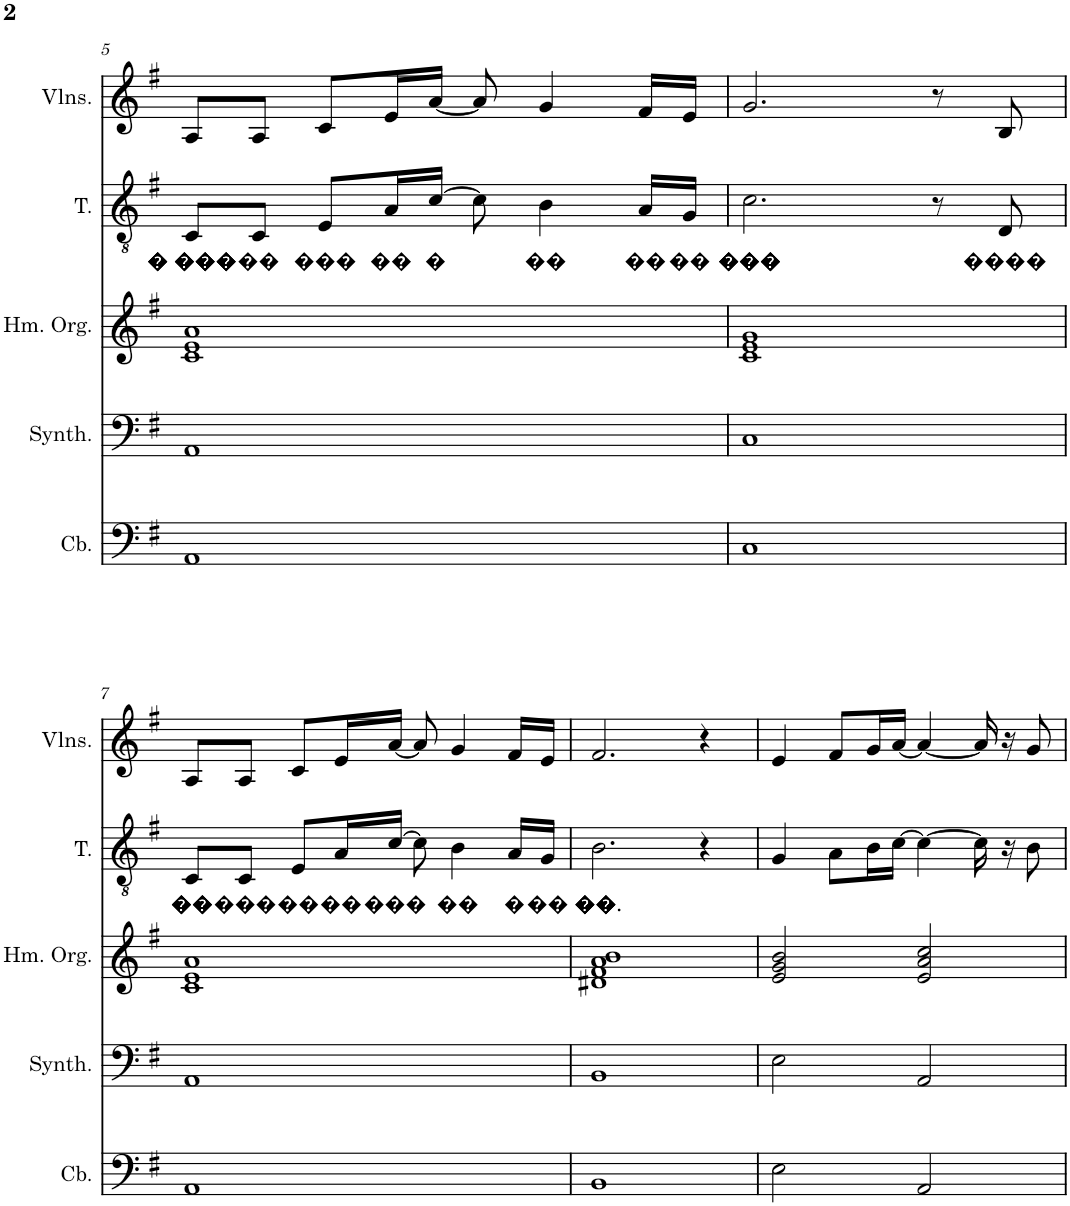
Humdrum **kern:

**kern	**kern	**kern	**kern	**text	**kern
*part5	*part4	*part3	*part2	*part2	*part1
*staff5	*staff4	*staff3	*staff2	*staff2	*staff1
*I"Contrabass	*I"Pad Synthesizer, PL	*I"Hammond Organ, PR	*I"Tenor, T/B	*	*I"Violins, S/A
*I'Cb.	*I'Synth.	*I'Hm. Org.	*I'T.	*	*I'Vlns.
!!LO:PB:g=z
*clefF4	*clefF4	*clefG2	*clefGv2	*	*clefG2
*Trd7c12	*	*	*	*	*
*k[f#]	*k[f#]	*k[f#]	*k[f#]	*	*k[f#]
*M4/4	*M4/4	*M4/4	*M4/4	*	*M4/4
=5	=5	=5	=5	=5	=5
!	!	!	!	!LO:LY:b	!
1AA	1AA	1c 1e 1a	8C/L	� ���	8A/L
!	!	!	!	!LO:LY:b	!
.	.	.	8C/J	��	8A/J
!	!	!	!	!LO:LY:b	!
.	.	.	8E/L	���	8c/L
!	!	!	!	!LO:LY:b	!
.	.	.	16A/L	��	16e/L
!	!	!	!	!LO:LY:b	!
.	.	.	[16c/JJ	�	[16a/JJ
.	.	.	8c\]	.	8a/]
!	!	!	!	!LO:LY:b	!
.	.	.	4B\	��	4g/
!	!	!	!	!LO:LY:b	!
.	.	.	16A/LL	��	16f#/LL
!	!	!	!	!LO:LY:b	!
.	.	.	16G/JJ	��	16e/JJ
=6	=6	=6	=6	=6	=6
!	!	!	!	!LO:LY:b	!
1C	1C	1c 1e 1g	2.c\	���	2.g/
.	.	.	8r	.	8r
!	!	!	!	!LO:LY:b	!
.	.	.	8D/	����	8B/
!!LO:LB:g=z
=7	=7	=7	=7	=7	=7
!	!	!	!	!LO:LY:b	!
1AA	1AA	1c 1e 1a	8C/L	��	8A/L
!	!	!	!	!LO:LY:b	!
.	.	.	8C/J	���	8A/J
!	!	!	!	!LO:LY:b	!
.	.	.	8E/L	��	8c/L
!	!	!	!	!LO:LY:b	!
.	.	.	16A/L	��	16e/L
!	!	!	!	!LO:LY:b	!
.	.	.	[16c/JJ	���	[16a/JJ
.	.	.	8c\]	.	8a/]
!	!	!	!	!LO:LY:b	!
.	.	.	4B\	��	4g/
!	!	!	!	!LO:LY:b	!
.	.	.	16A/LL	�	16f#/LL
!	!	!	!	!LO:LY:b	!
.	.	.	16G/JJ	��	16e/JJ
=8	=8	=8	=8	=8	=8
!	!	!	!	!LO:LY:b	!
1BB	1BB	1d#X 1f# 1a 1b	2.B\	��.	2.f#/
.	.	.	4r	.	4r
=9	=9	=9	=9	=9	=9
2E\	2E\	2e/ 2g/ 2b/	4G/	.	4e/
.	.	.	8A\L	.	8f#/L
.	.	.	16B\L	.	16g/L
.	.	.	[16c\JJ	.	[16a/JJ
2AA/	2AA/	2e/ 2a/ 2cc/	4c\_	.	4a/_
.	.	.	16c\]	.	16a/]
.	.	.	16r	.	16r
.	.	.	8B\	.	8g/
=	=	=	=	=	=
*-	*-	*-	*-	*-	*-
